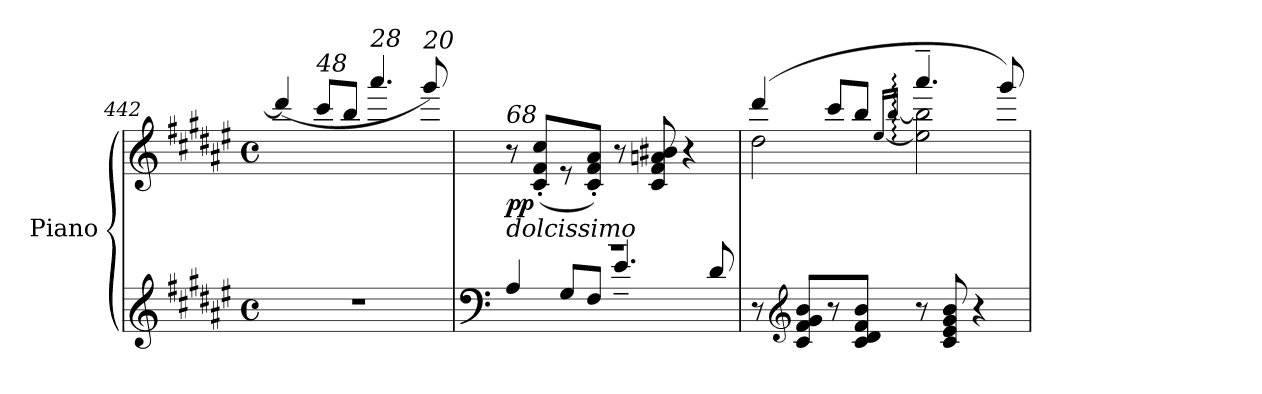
**kern	**kern	**dynam
*part1	*part1	*part1
*staff2	*staff1	*staff1/2
*I"Piano	*	*
*I'Pno	*	*
*clefG2	*clefG2	*
*k[f#c#g#d#a#e#]	*k[f#c#g#d#a#e#]	*
*M4/4	*M4/4	*
*met(c)	*met(c)	*
=442	=442	=442
1r	(>4ddd#/]	.
!	!LO:TX:a:i:t=48	!
.	8ccc#/L	.
.	8bb/J	.
!	!LO:TX:a:i:t=28	!
.	4.aaa#/	.
!	!LO:TX:a:i:t=20	!
.	8ggg#/)	.
!!LO:LB:g=z
=443	=443	=443
*clefF4	*	*
*^	*	*
!	!	!LO:TX:b:i:t=dolcissimo	!
!	!	!LO:TX:a:i:t=68	!
!	!	!	!LO:DY:b
1r	4A#/	8r	pp
.	.	(>8c#/' 8f#/' 8cc#/'L	.
.	8G#/L	8r	.
.	8F#/J	8c#/' 8f#/' 8a#/'J)	.
.	4.e#~/	8r	.
.	.	8c#/ 8f#/ 8an/ 8b#X/	.
.	.	4r	.
.	8d#/	.	.
*v	*v	*	*
=444	=444	=444
*	*^	*
*	*	*^	*
8r	(>4ddd#/	2dd#\	2ryy	.
*clefG2	*	*	*	*
8c#/ 8f#/ 8g#/ 8b/L	.	.	.	.
8r	8ccc#/L	.	.	.
8c#/ 8d#/ 8f#/ 8b/J	8bb/J	.	.	.
.	.	[16qee#/LL	.	.
.	.	[16qbb/JJ	.	.
8r	4.aaa#~/	2ee#\] 2bb\]	2ee#yy: 2bbyy: 2aaa#yy:	.
8c#/ 8e#/ 8g#/ 8b/	.	.	.	.
4r	.	.	.	.
.	8ggg#/)	.	.	.
*	*v	*v	*v	*
=	=	=
*-	*-	*-
